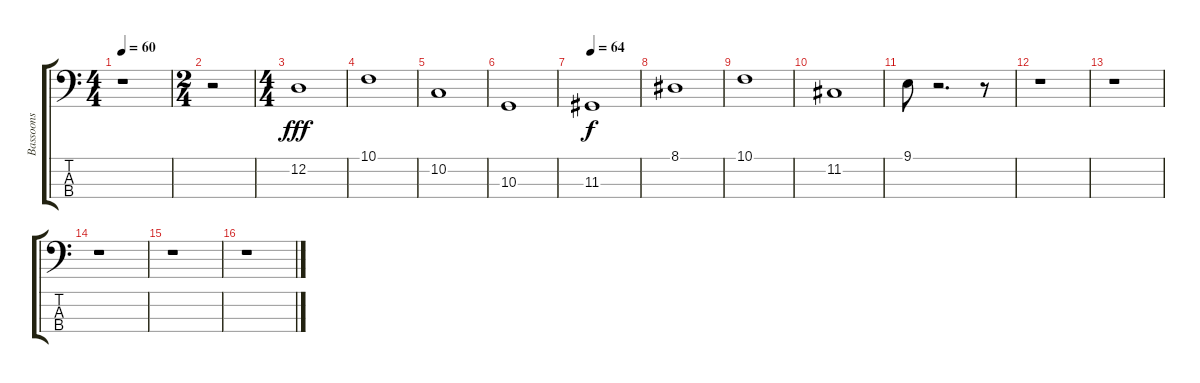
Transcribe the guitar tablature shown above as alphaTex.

\track ("Bassoons            " "Bassoons  ") {instrument bassoon}
\staff {score tabs}
\tuning (G2 D2 A1 E1) {hide}
\ts (4 4)
\tempo 60
\clef f4
\ks c
r.1{dy ppp} |
\ts (2 4)
r.2 |
\ts (4 4)
12.2.1{dy fff} |
10.1.1 |
10.2.1 |
10.3.1 |
\tempo 64
11.3.1{dy f} |
8.1.1 |
10.1.1 |
11.2.1 |
9.1.8 r.2{d} r.8 |
r.1 |
r.1 |
r.1 |
r.1 |
r.1
